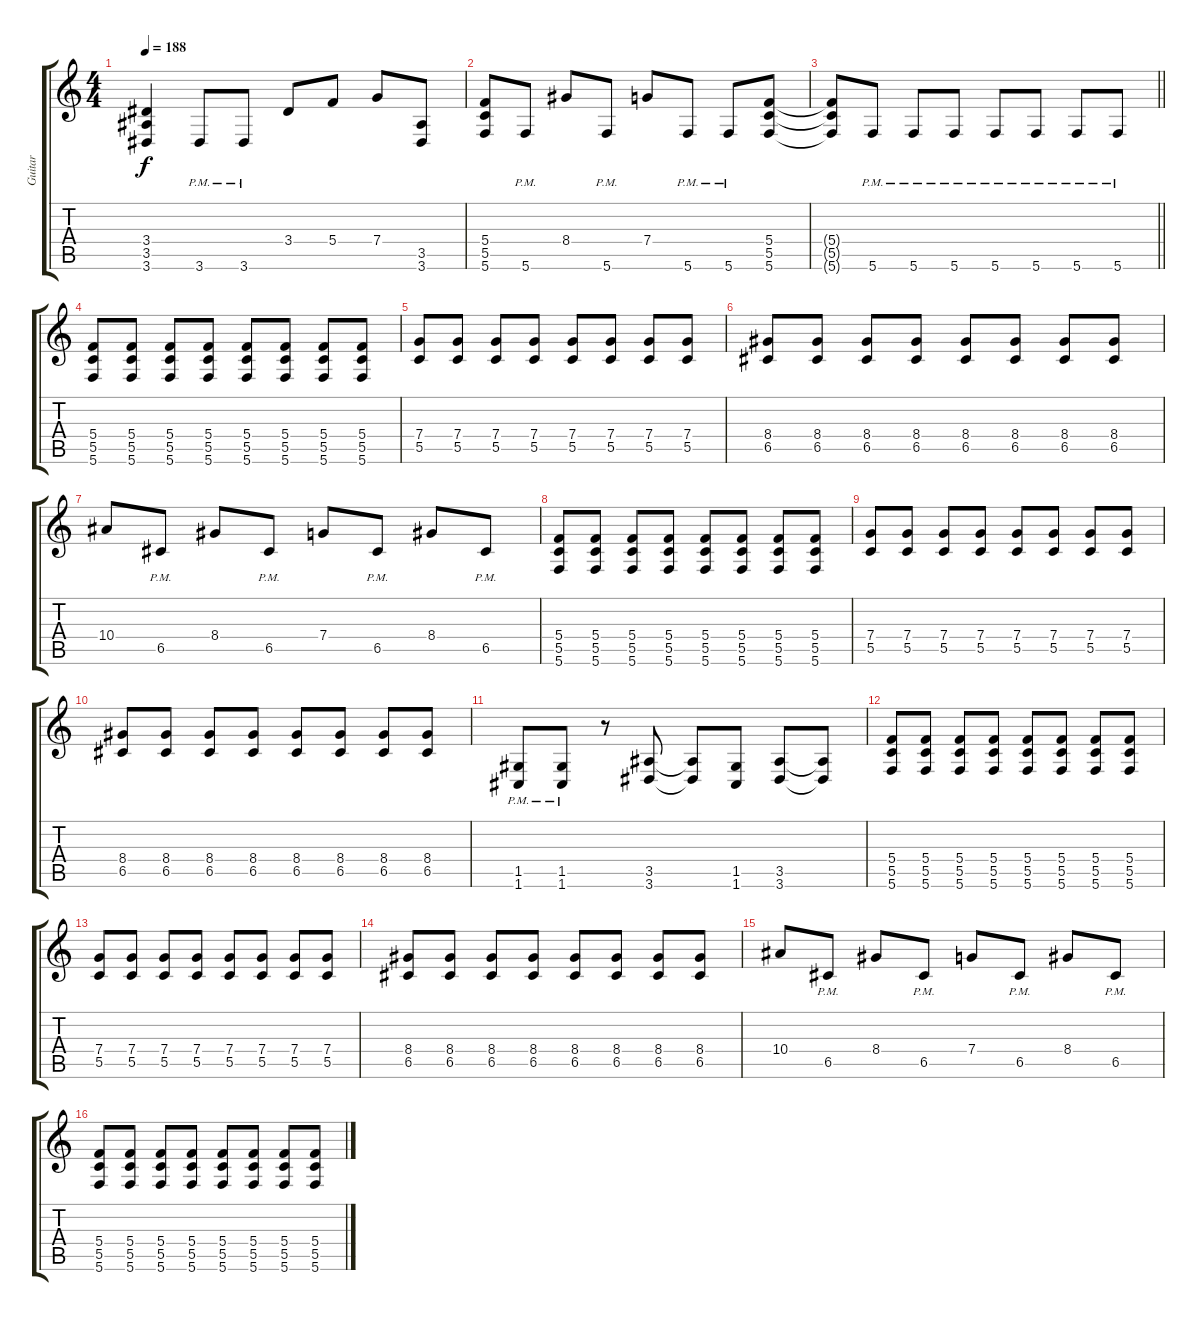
\track ("Guitar" "Guitar") {instrument distortionguitar}
\staff {score tabs}
\tuning (D4 A3 F3 C3 G2 C2) {hide}
\ts (4 4)
\tempo 188
\clef g2
\ks c
(3.4{t} 3.5{t} 3.6{t}).4{dy f} 3.6{pm}.8 3.6{pm}.8 3.4.8 5.4.8 7.4.8 (3.5 3.6).8 |
(5.4 5.5 5.6).8 5.6{pm}.8 8.4.8 5.6{pm}.8 7.4.8 5.6{pm}.8 5.6{pm}.8 (5.4 5.5 5.6).8 |
\barLineRight lightlight
(5.4{t} 5.5{t} 5.6{t}).8 5.6{pm}.8 5.6{pm}.8 5.6{pm}.8 5.6{pm}.8 5.6{pm}.8 5.6{pm}.8 5.6{pm}.8 |
\section ("" " ")
(5.4 5.5 5.6).8 (5.4 5.5 5.6).8 (5.4 5.5 5.6).8 (5.4 5.5 5.6).8 (5.4 5.5 5.6).8 (5.4 5.5 5.6).8 (5.4 5.5 5.6).8 (5.4 5.5 5.6).8 |
(7.4 5.5).8 (7.4 5.5).8 (7.4 5.5).8 (7.4 5.5).8 (7.4 5.5).8 (7.4 5.5).8 (7.4 5.5).8 (7.4 5.5).8 |
(8.4 6.5).8 (8.4 6.5).8 (8.4 6.5).8 (8.4 6.5).8 (8.4 6.5).8 (8.4 6.5).8 (8.4 6.5).8 (8.4 6.5).8 |
10.4.8 6.5{pm}.8 8.4.8 6.5{pm}.8 7.4.8 6.5{pm}.8 8.4.8 6.5{pm}.8 |
(5.4 5.5 5.6).8 (5.4 5.5 5.6).8 (5.4 5.5 5.6).8 (5.4 5.5 5.6).8 (5.4 5.5 5.6).8 (5.4 5.5 5.6).8 (5.4 5.5 5.6).8 (5.4 5.5 5.6).8 |
(7.4 5.5).8 (7.4 5.5).8 (7.4 5.5).8 (7.4 5.5).8 (7.4 5.5).8 (7.4 5.5).8 (7.4 5.5).8 (7.4 5.5).8 |
(8.4 6.5).8 (8.4 6.5).8 (8.4 6.5).8 (8.4 6.5).8 (8.4 6.5).8 (8.4 6.5).8 (8.4 6.5).8 (8.4 6.5).8 |
(1.5{pm} 1.6{pm}).8 (1.5{pm} 1.6{pm}).8 r.8 (3.5 3.6).8 (3.5{t} 3.6{t}).8 (1.5 1.6).8 (3.5 3.6).8 (3.5{t} 3.6{t}).8 |
(5.4 5.5 5.6).8 (5.4 5.5 5.6).8 (5.4 5.5 5.6).8 (5.4 5.5 5.6).8 (5.4 5.5 5.6).8 (5.4 5.5 5.6).8 (5.4 5.5 5.6).8 (5.4 5.5 5.6).8 |
(7.4 5.5).8 (7.4 5.5).8 (7.4 5.5).8 (7.4 5.5).8 (7.4 5.5).8 (7.4 5.5).8 (7.4 5.5).8 (7.4 5.5).8 |
(8.4 6.5).8 (8.4 6.5).8 (8.4 6.5).8 (8.4 6.5).8 (8.4 6.5).8 (8.4 6.5).8 (8.4 6.5).8 (8.4 6.5).8 |
10.4.8 6.5{pm}.8 8.4.8 6.5{pm}.8 7.4.8 6.5{pm}.8 8.4.8 6.5{pm}.8 |
(5.4 5.5 5.6).8 (5.4 5.5 5.6).8 (5.4 5.5 5.6).8 (5.4 5.5 5.6).8 (5.4 5.5 5.6).8 (5.4 5.5 5.6).8 (5.4 5.5 5.6).8 (5.4 5.5 5.6).8
